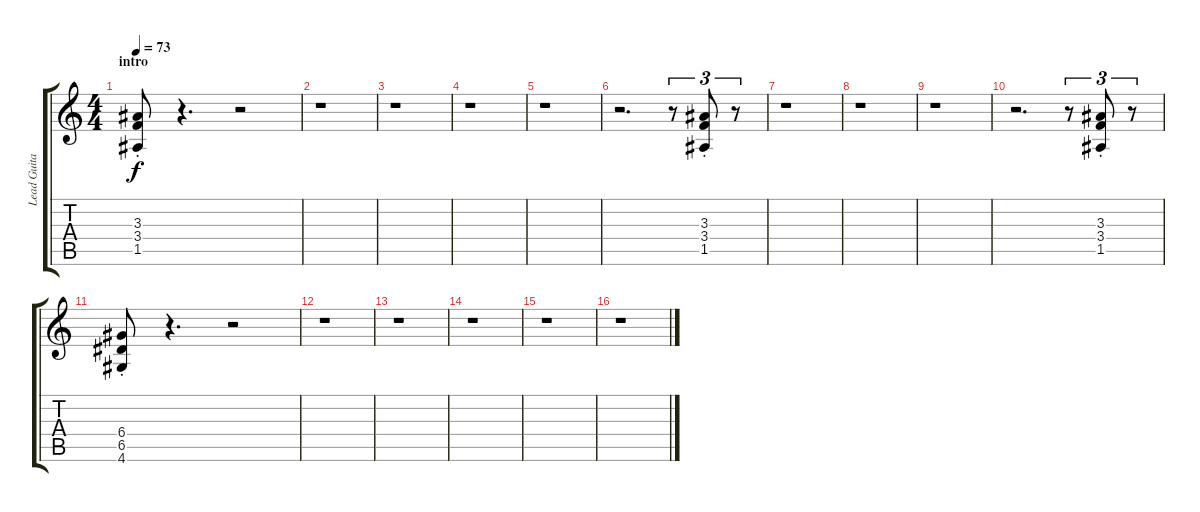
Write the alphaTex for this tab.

\track ("Lead Guitar (Hogson)" "Lead Guita") {instrument overdrivenguitar}
\staff {score tabs}
\tuning (E4 B3 G3 D3 A2 E2) {hide}
\ts (4 4)
\section ("" "intro")
\tempo 73
\clef g2
\ks c
(3.3{st} 3.4{st} 1.5{st}).8{dy f instrument overdrivenguitar} r.4{d} r.2 |
r.1 |
r.1 |
r.1 |
r.1 |
r.2{d} r.8{tu (3 2)} (3.3{st} 3.4{st} 1.5{st}).8{tu (3 2)} r.8{tu (3 2)} |
r.1 |
r.1 |
r.1 |
r.2{d} r.8{tu (3 2)} (3.3{st} 3.4{st} 1.5{st}).8{tu (3 2)} r.8{tu (3 2)} |
(6.4{st} 6.5{st} 4.6{st}).8 r.4{d} r.2 |
r.1 |
r.1 |
r.1 |
r.1 |
r.1
